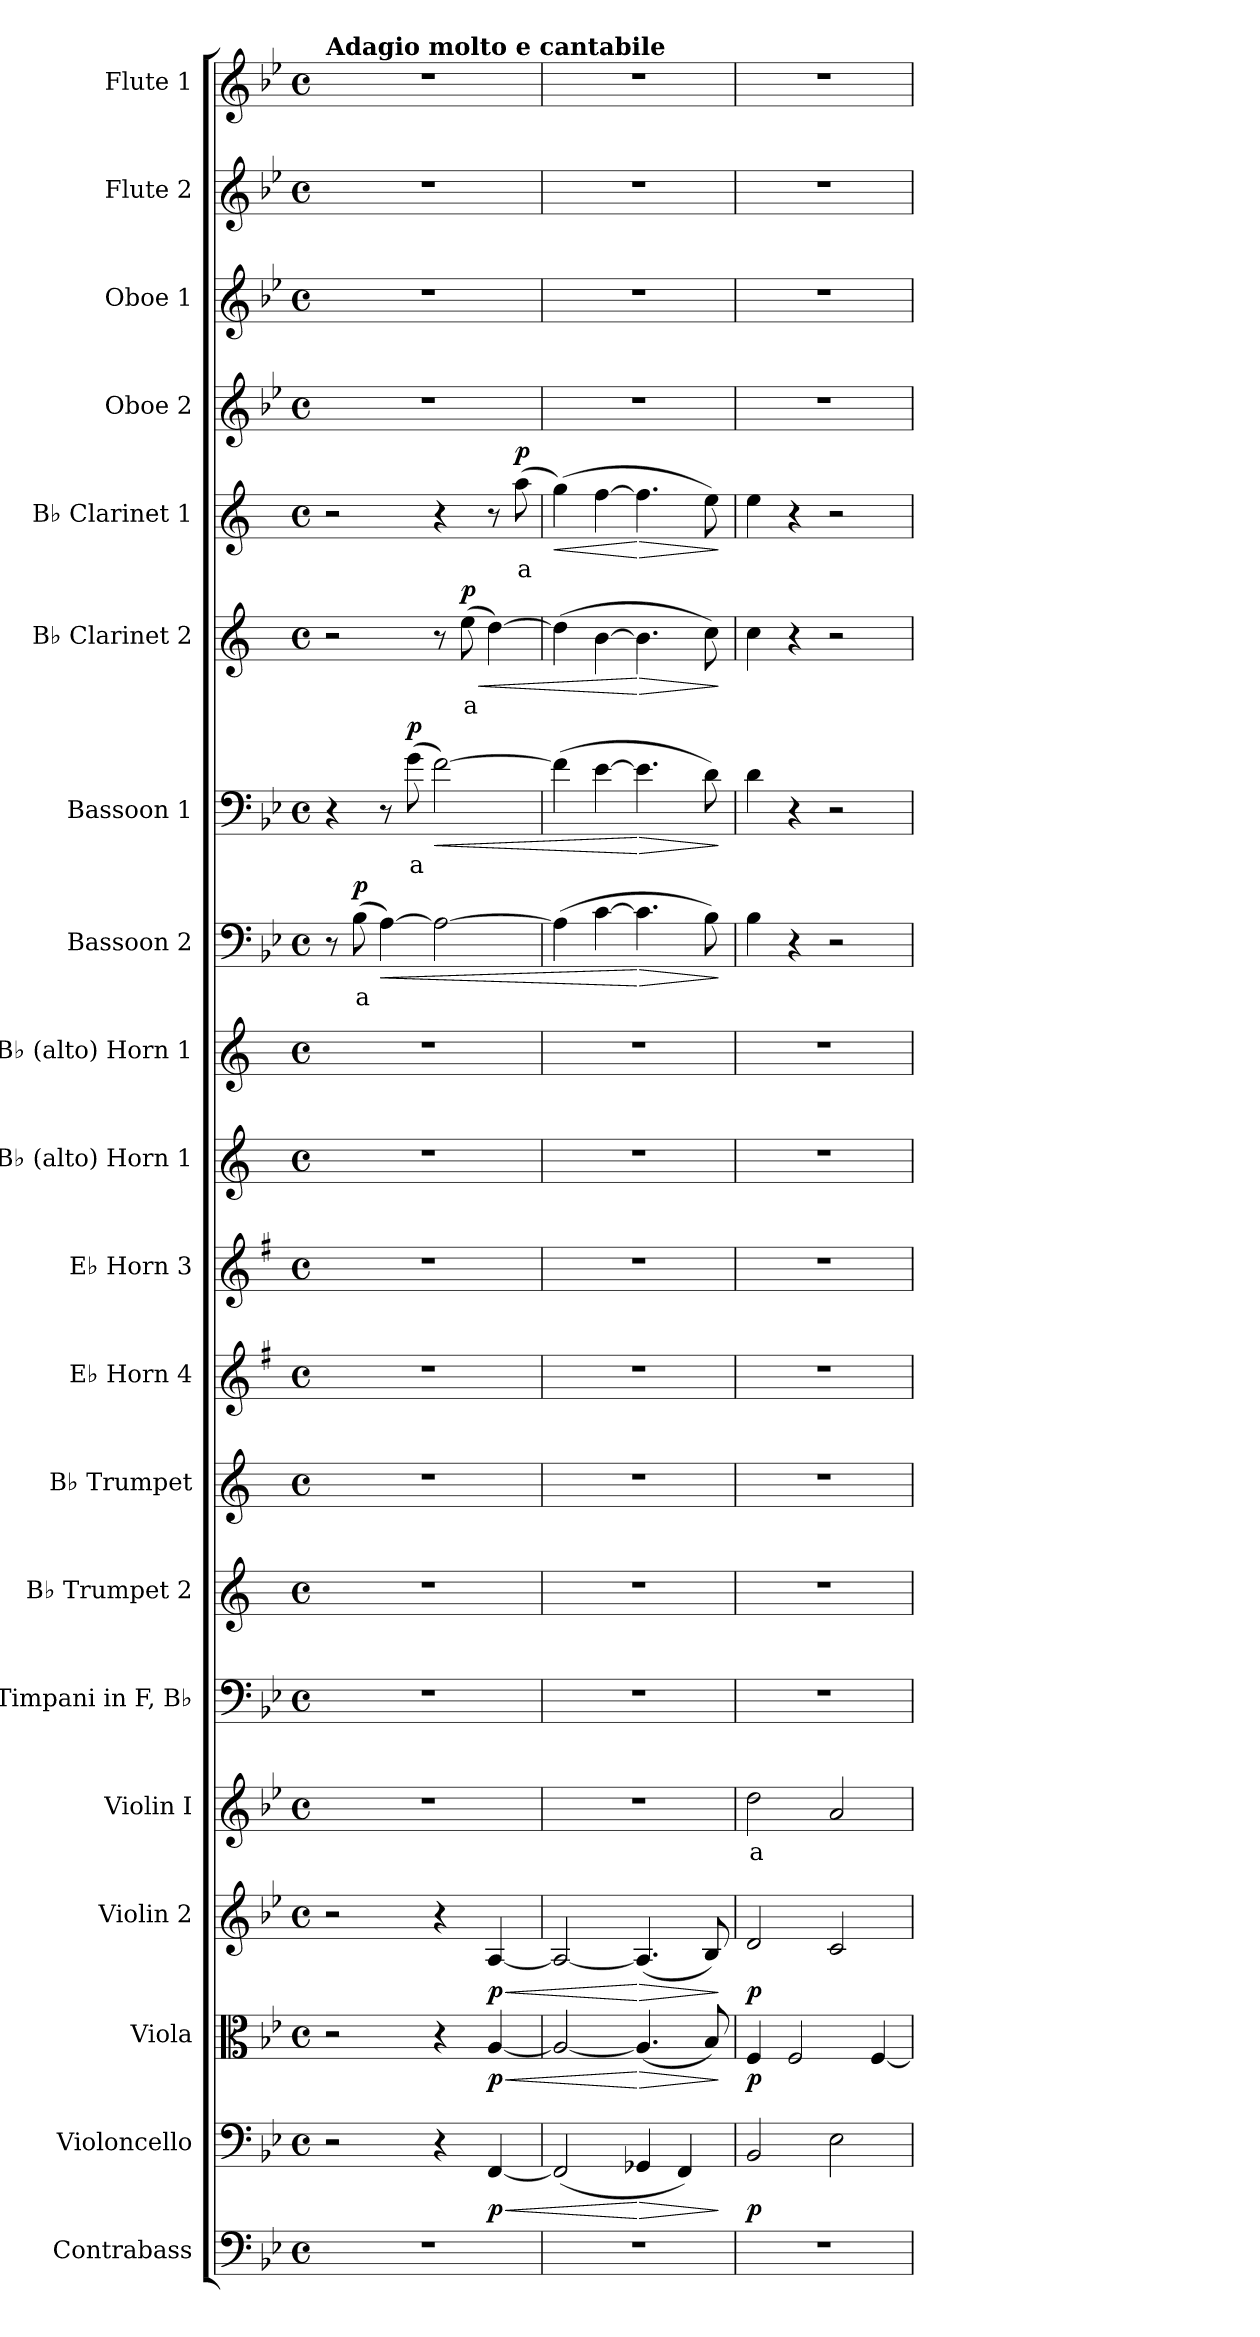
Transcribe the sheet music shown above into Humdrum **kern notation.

**kern	**kern	**dynam	**kern	**dynam	**kern	**dynam	**kern	**text	**dynam	**kern	**kern	**kern	**kern	**kern	**kern	**kern	**kern	**text	**dynam	**kern	**text	**dynam	**kern	**text	**dynam	**kern	**text	**dynam	**kern	**kern	**kern	**kern
*part20	*part19	*part19	*part18	*part18	*part17	*part17	*part16	*part16	*part16	*part15	*part14	*part13	*part12	*part11	*part10	*part9	*part8	*part8	*part8	*part7	*part7	*part7	*part6	*part6	*part6	*part5	*part5	*part5	*part4	*part3	*part2	*part1
*staff20	*staff19	*staff19	*staff18	*staff18	*staff17	*staff17	*staff16	*staff16	*staff16	*staff15	*staff14	*staff13	*staff12	*staff11	*staff10	*staff9	*staff8	*staff8	*staff8	*staff7	*staff7	*staff7	*staff6	*staff6	*staff6	*staff5	*staff5	*staff5	*staff4	*staff3	*staff2	*staff1
*I"Contrabass	*I"Violoncello	*	*I"Viola	*	*I"Violin 2	*	*I"Violin I	*	*	*I"Timpani in F, B♭	*I"B♭ Trumpet 2	*I"B♭ Trumpet	*I"E♭ Horn 4	*I"E♭ Horn 3	*I"B♭ (alto) Horn 1	*I"B♭ (alto) Horn 1	*I"Bassoon 2	*	*	*I"Bassoon 1	*	*	*I"B♭ Clarinet 2	*	*	*I"B♭ Clarinet 1	*	*	*I"Oboe 2	*I"Oboe 1	*I"Flute 2	*I"Flute 1
*I'Cb	*I'Vc	*	*I'Vla	*	*I'Vl 2	*	*I'Vl 1	*	*	*I'Timp	*I'Tpt 2	*I'Tpt 1	*I'Hn 4	*I'Hn 3	*I'Hn 2	*I'Hn 1	*I'Bsn 2	*	*	*I'Bsn 1	*	*	*I'Cl 2	*	*	*I'Cl 1	*	*	*I'Ob 2	*I'Ob 1	*I'Fl 2	*I'Fl 1
*clefF4	*clefF4	*	*clefC3	*	*clefG2	*	*clefG2	*	*	*clefF4	*clefG2	*clefG2	*clefG2	*clefG2	*clefG2	*clefG2	*clefF4	*	*	*clefF4	*	*	*clefG2	*	*	*clefG2	*	*	*clefG2	*clefG2	*clefG2	*clefG2
*ITrd7c12	*	*	*	*	*	*	*	*	*	*	*ITrd1c2	*ITrd1c2	*ITrd5c9	*ITrd5c9	*ITrd1c2	*ITrd1c2	*	*	*	*	*	*	*ITrd1c2	*	*	*ITrd1c2	*	*	*	*	*	*
*k[b-e-]	*k[b-e-]	*	*k[b-e-]	*	*k[b-e-]	*	*k[b-e-]	*	*	*k[b-e-]	*k[b-e-]	*k[b-e-]	*k[b-e-]	*k[b-e-]	*k[b-e-]	*k[b-e-]	*k[b-e-]	*	*	*k[b-e-]	*	*	*k[b-e-]	*	*	*k[b-e-]	*	*	*k[b-e-]	*k[b-e-]	*k[b-e-]	*k[b-e-]
*M4/4	*M4/4	*	*M4/4	*	*M4/4	*	*M4/4	*	*	*M4/4	*M4/4	*M4/4	*M4/4	*M4/4	*M4/4	*M4/4	*M4/4	*	*	*M4/4	*	*	*M4/4	*	*	*M4/4	*	*	*M4/4	*M4/4	*M4/4	*M4/4
*met(c)	*met(c)	*	*met(c)	*	*met(c)	*	*met(c)	*	*	*met(c)	*met(c)	*met(c)	*met(c)	*met(c)	*met(c)	*met(c)	*met(c)	*	*	*met(c)	*	*	*met(c)	*	*	*met(c)	*	*	*met(c)	*met(c)	*met(c)	*met(c)
*MM60	*MM60	*	*MM60	*	*MM60	*	*MM60	*	*	*MM60	*MM60	*MM60	*MM60	*MM60	*MM60	*MM60	*MM60	*	*	*MM60	*	*	*MM60	*	*	*MM60	*	*	*MM60	*MM60	*MM60	*MM60
=1	=1	=1	=1	=1	=1	=1	=1	=1	=1	=1	=1	=1	=1	=1	=1	=1	=1	=1	=1	=1	=1	=1	=1	=1	=1	=1	=1	=1	=1	=1	=1	=1
!	!	!	!	!	!	!	!	!	!	!	!	!	!	!	!	!	!	!	!	!	!	!	!	!	!	!	!	!	!	!	!	!LO:TX:a:B:t=Adagio molto e cantabile
1r	2r	.	2r	.	2r	.	1r	.	.	1r	1r	1r	1r	1r	1r	1r	8r	.	.	4r	.	.	2r	.	.	2r	.	.	1r	1r	1r	1r
!	!	!	!	!	!	!	!	!	!	!	!	!	!	!	!	!	!	!LO:LY:b:color=#FF0000	!LO:DY:b	!	!	!	!	!	!	!	!	!	!	!	!	!
.	.	.	.	.	.	.	.	.	.	.	.	.	.	.	.	.	(8B-\	a	p	.	.	.	.	.	.	.	.	.	.	.	.	.
!	!	!	!	!	!	!	!	!	!	!	!	!	!	!	!	!	!	!	!LO:HP:b	!	!	!	!	!	!	!	!	!	!	!	!	!
.	.	.	.	.	.	.	.	.	.	.	.	.	.	.	.	.	[4A\)	.	<	8r	.	.	.	.	.	.	.	.	.	.	.	.
!	!	!	!	!	!	!	!	!	!	!	!	!	!	!	!	!	!	!	!	!	!LO:LY:b:color=#FF0000	!LO:DY:b	!	!	!	!	!	!	!	!	!	!
.	.	.	.	.	.	.	.	.	.	.	.	.	.	.	.	.	.	.	.	(8g\	a	p	.	.	.	.	.	.	.	.	.	.
!	!	!	!	!	!	!	!	!	!	!	!	!	!	!	!	!	!	!	!	!	!	!LO:HP:b	!	!	!	!	!	!	!	!	!	!
.	4r	.	4r	.	4r	.	.	.	.	.	.	.	.	.	.	.	2A\_	.	.	[2f\)	.	<	8r	.	.	4r	.	.	.	.	.	.
!	!	!	!	!	!	!	!	!	!	!	!	!	!	!	!	!	!	!	!	!	!	!	!	!LO:LY:b:color=#FF0000	!LO:HP:b	!	!	!	!	!	!	!
!	!	!	!	!	!	!	!	!	!	!	!	!	!	!	!	!	!	!	!	!	!	!	!	!	!LO:DY:n=1:b	!	!	!	!	!	!	!
.	.	.	.	.	.	.	.	.	.	.	.	.	.	.	.	.	.	.	.	.	.	.	(8dd\	a	< p	.	.	.	.	.	.	.
!	!	!LO:HP:b	!	!LO:HP:b	!	!LO:HP:b	!	!	!	!	!	!	!	!	!	!	!	!	!	!	!	!	!	!	!	!	!	!	!	!	!	!
!	!	!LO:DY:n=1:b	!	!LO:DY:n=1:b	!	!LO:DY:n=1:b	!	!	!	!	!	!	!	!	!	!	!	!	!	!	!	!	!	!	!	!	!	!	!	!	!	!
.	[4FF/	< p	[4A/	< p	[4A/	< p	.	.	.	.	.	.	.	.	.	.	.	.	.	.	.	.	[4cc\)	.	.	8r	.	.	.	.	.	.
!	!	!	!	!	!	!	!	!	!	!	!	!	!	!	!	!	!	!	!	!	!	!	!	!	!	!	!LO:LY:b:color=#FF0000	!LO:DY:b	!	!	!	!
.	.	.	.	.	.	.	.	.	.	.	.	.	.	.	.	.	.	.	.	.	.	.	.	.	.	(8gg\	a	p	.	.	.	.
=2	=2	=2	=2	=2	=2	=2	=2	=2	=2	=2	=2	=2	=2	=2	=2	=2	=2	=2	=2	=2	=2	=2	=2	=2	=2	=2	=2	=2	=2	=2	=2	=2
!	!	!	!	!	!	!	!	!	!	!	!	!	!	!	!	!	!	!	!	!	!	!	!	!	!	!	!	!LO:HP:b	!	!	!	!
1r	(2FF/]	.	2A/_	.	2A/_	.	1r	.	.	1r	1r	1r	1r	1r	1r	1r	(4A\]	.	.	(4f\]	.	.	(4cc\]	.	.	(4ff\)	.	<	1r	1r	1r	1r
.	.	.	.	.	.	.	.	.	.	.	.	.	.	.	.	.	[4c\	.	.	[4e-\	.	.	[4a\	.	.	[4ee-\	.	.	.	.	.	.
!	!	!LO:HP:n=1:b	!	!LO:HP:n=1:b	!	!LO:HP:n=1:b	!	!	!	!	!	!	!	!	!	!	!	!	!LO:HP:n=1:b	!	!	!LO:HP:n=1:b	!	!	!LO:HP:n=1:b	!	!	!LO:HP:n=1:b	!	!	!	!
.	4GG-X/	[ >	(4.A/]	[ >	(4.A/]	[ >	.	.	.	.	.	.	.	.	.	.	4.c\]	.	[ >	4.e-\]	.	[ >	4.a\]	.	[ >	4.ee-\]	.	[ >	.	.	.	.
.	4FF/)	.	.	.	.	.	.	.	.	.	.	.	.	.	.	.	.	.	.	.	.	.	.	.	.	.	.	.	.	.	.	.
.	.	.	8B-/)	.	8B-/)	.	.	.	.	.	.	.	.	.	.	.	8B-\)	.	.	8d\)	.	.	8b-\)	.	.	8dd\)	.	.	.	.	.	.
.	.	]	.	]	.	]	.	.	.	.	.	.	.	.	.	.	.	.	]	.	.	]	.	.	]	.	.	]	.	.	.	.
=3	=3	=3	=3	=3	=3	=3	=3	=3	=3	=3	=3	=3	=3	=3	=3	=3	=3	=3	=3	=3	=3	=3	=3	=3	=3	=3	=3	=3	=3	=3	=3	=3
!	!	!LO:DY:b	!	!LO:DY:b	!	!LO:DY:b	!	!LO:LY:b:color=#FF0000	!LO:DY:b	!	!	!	!	!	!	!	!	!	!	!	!	!	!	!	!	!	!	!	!	!	!	!
1r	2BB-/	p	4F/	p	2d/	p	2dd\	a	other-dynamics	1r	1r	1r	1r	1r	1r	1r	4B-\	.	.	4d\	.	.	4b-\	.	.	4dd\	.	.	1r	1r	1r	1r
.	.	.	2F/	.	.	.	.	.	.	.	.	.	.	.	.	.	4r	.	.	4r	.	.	4r	.	.	4r	.	.	.	.	.	.
.	2E-\	.	.	.	2c/	.	2a/	.	.	.	.	.	.	.	.	.	2r	.	.	2r	.	.	2r	.	.	2r	.	.	.	.	.	.
.	.	.	[4F/	.	.	.	.	.	.	.	.	.	.	.	.	.	.	.	.	.	.	.	.	.	.	.	.	.	.	.	.	.
=	=	=	=	=	=	=	=	=	=	=	=	=	=	=	=	=	=	=	=	=	=	=	=	=	=	=	=	=	=	=	=	=
*-	*-	*-	*-	*-	*-	*-	*-	*-	*-	*-	*-	*-	*-	*-	*-	*-	*-	*-	*-	*-	*-	*-	*-	*-	*-	*-	*-	*-	*-	*-	*-	*-
